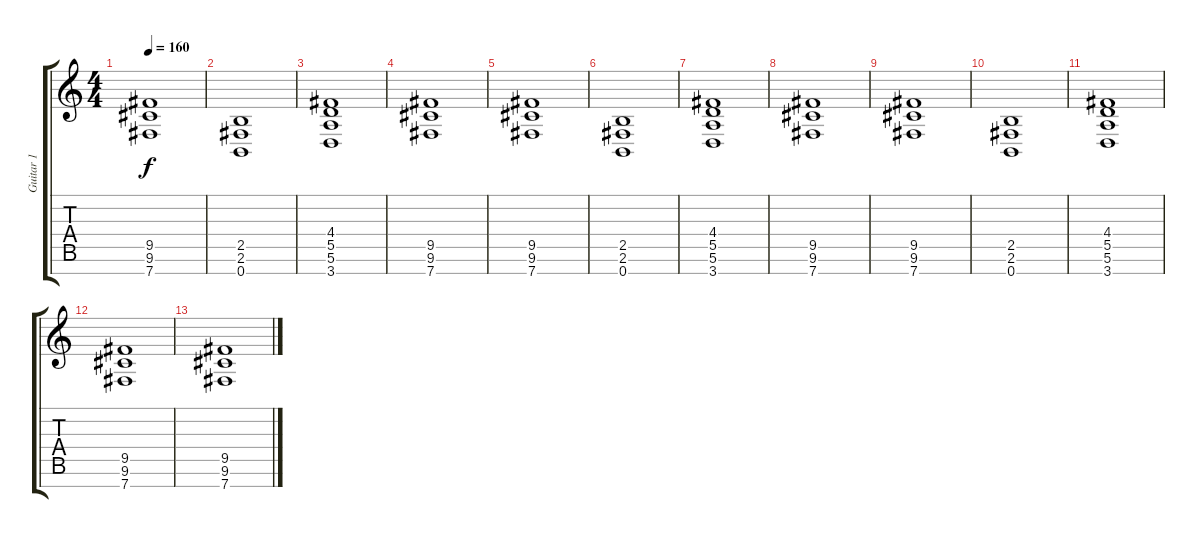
\track ("Guitar 1" "Guitar 1") {instrument distortionguitar}
\staff {score tabs}
\tuning (E4 B3 Gb3 D3 A2 E2 B1) {hide}
\ts (4 4)
\tempo 160
\clef g2
\ks c
(9.5 9.6 7.7).1{dy f} |
(2.5 2.6 0.7).1 |
(4.4 5.5 5.6 3.7).1 |
(9.5 9.6 7.7).1 |
(9.5 9.6 7.7).1 |
(2.5 2.6 0.7).1{volume 12} |
(4.4 5.5 5.6 3.7).1 |
(9.5 9.6 7.7).1{volume 9} |
(9.5 9.6 7.7).1 |
(2.5 2.6 0.7).1{volume 5} |
(4.4 5.5 5.6 3.7).1 |
(9.5 9.6 7.7).1{volume 0} |
(9.5 9.6 7.7).1
